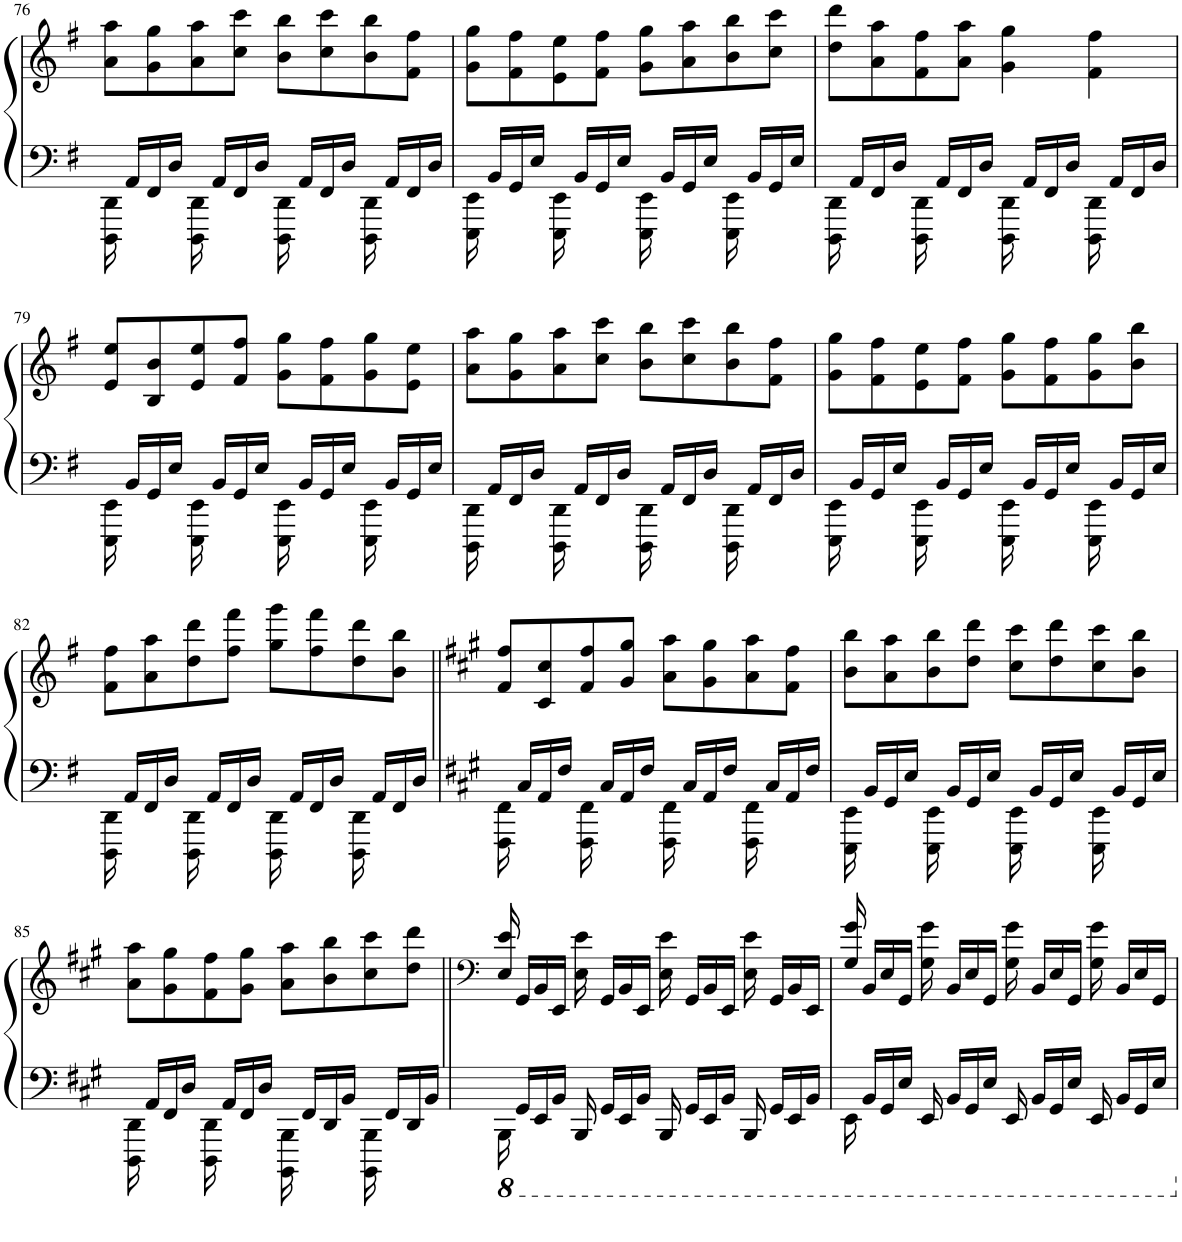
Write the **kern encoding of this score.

**kern	**kern
*part1	*part1
*staff2	*staff1
*I"Piano	*
*I'Pno.	*
!!LO:PB:g=z
*clefF4	*clefG2
*k[f#]	*k[f#]
*M4/4	*M4/4
=76	=76
16DDD\ 16DD\	8a\ 8aa\L
16AA/LL	.
16FF#/	8g\ 8gg\
16D/JJ	.
16DDD\ 16DD\	8a\ 8aa\
16AA/LL	.
16FF#/	8cc\ 8ccc\J
16D/JJ	.
16DDD\ 16DD\	8b\ 8bb\L
16AA/LL	.
16FF#/	8cc\ 8ccc\
16D/JJ	.
16DDD\ 16DD\	8b\ 8bb\
16AA/LL	.
16FF#/	8f#\ 8ff#\J
16D/JJ	.
=77	=77
16EEE\ 16EE\	8g\ 8gg\L
16BB/LL	.
16GG/	8f#\ 8ff#\
16E/JJ	.
16EEE\ 16EE\	8e\ 8ee\
16BB/LL	.
16GG/	8f#\ 8ff#\J
16E/JJ	.
16EEE\ 16EE\	8g\ 8gg\L
16BB/LL	.
16GG/	8a\ 8aa\
16E/JJ	.
16EEE\ 16EE\	8b\ 8bb\
16BB/LL	.
16GG/	8cc\ 8ccc\J
16E/JJ	.
=78	=78
16DDD\ 16DD\	8dd\ 8ddd\L
16AA/LL	.
16FF#/	8a\ 8aa\
16D/JJ	.
16DDD\ 16DD\	8f#\ 8ff#\
16AA/LL	.
16FF#/	8a\ 8aa\J
16D/JJ	.
16DDD\ 16DD\	4g\ 4gg\
16AA/LL	.
16FF#/	.
16D/JJ	.
16DDD\ 16DD\	4f#\ 4ff#\
16AA/LL	.
16FF#/	.
16D/JJ	.
!!LO:LB:g=z
=79	=79
16EEE\ 16EE\	8e/ 8ee/L
16BB/LL	.
16GG/	8B/ 8b/
16E/JJ	.
16EEE\ 16EE\	8e/ 8ee/
16BB/LL	.
16GG/	8f#/ 8ff#/J
16E/JJ	.
16EEE\ 16EE\	8g\ 8gg\L
16BB/LL	.
16GG/	8f#\ 8ff#\
16E/JJ	.
16EEE\ 16EE\	8g\ 8gg\
16BB/LL	.
16GG/	8e\ 8ee\J
16E/JJ	.
=80	=80
16DDD\ 16DD\	8a\ 8aa\L
16AA/LL	.
16FF#/	8g\ 8gg\
16D/JJ	.
16DDD\ 16DD\	8a\ 8aa\
16AA/LL	.
16FF#/	8cc\ 8ccc\J
16D/JJ	.
16DDD\ 16DD\	8b\ 8bb\L
16AA/LL	.
16FF#/	8cc\ 8ccc\
16D/JJ	.
16DDD\ 16DD\	8b\ 8bb\
16AA/LL	.
16FF#/	8f#\ 8ff#\J
16D/JJ	.
=81	=81
16EEE\ 16EE\	8g\ 8gg\L
16BB/LL	.
16GG/	8f#\ 8ff#\
16E/JJ	.
16EEE\ 16EE\	8e\ 8ee\
16BB/LL	.
16GG/	8f#\ 8ff#\J
16E/JJ	.
16EEE\ 16EE\	8g\ 8gg\L
16BB/LL	.
16GG/	8f#\ 8ff#\
16E/JJ	.
16EEE\ 16EE\	8g\ 8gg\
16BB/LL	.
16GG/	8b\ 8bb\J
16E/JJ	.
!!LO:LB:g=z
=82	=82
16DDD\ 16DD\	8f#\ 8ff#\L
16AA/LL	.
16FF#/	8a\ 8aa\
16D/JJ	.
16DDD\ 16DD\	8dd\ 8ddd\
16AA/LL	.
16FF#/	8ff#\ 8fff#\J
16D/JJ	.
16DDD\ 16DD\	8gg\ 8ggg\L
16AA/LL	.
16FF#/	8ff#\ 8fff#\
16D/JJ	.
16DDD\ 16DD\	8dd\ 8ddd\
16AA/LL	.
16FF#/	8b\ 8bb\J
16D/JJ	.
=83||	=83||
*k[f#c#g#]	*k[f#c#g#]
16FFF#\ 16FF#\	8f#/ 8ff#/L
16C#/LL	.
16AA/	8c#/ 8cc#/
16F#/JJ	.
16FFF#\ 16FF#\	8f#/ 8ff#/
16C#/LL	.
16AA/	8g#/ 8gg#/J
16F#/JJ	.
16FFF#\ 16FF#\	8a\ 8aa\L
16C#/LL	.
16AA/	8g#\ 8gg#\
16F#/JJ	.
16FFF#\ 16FF#\	8a\ 8aa\
16C#/LL	.
16AA/	8f#\ 8ff#\J
16F#/JJ	.
=84	=84
16EEE\ 16EE\	8b\ 8bb\L
16BB/LL	.
16GG#/	8a\ 8aa\
16E/JJ	.
16EEE\ 16EE\	8b\ 8bb\
16BB/LL	.
16GG#/	8dd\ 8ddd\J
16E/JJ	.
16EEE\ 16EE\	8cc#\ 8ccc#\L
16BB/LL	.
16GG#/	8dd\ 8ddd\
16E/JJ	.
16EEE\ 16EE\	8cc#\ 8ccc#\
16BB/LL	.
16GG#/	8b\ 8bb\J
16E/JJ	.
!!LO:LB:g=z
=85	=85
16DDD\ 16DD\	8a\ 8aa\L
16AA/LL	.
16FF#/	8g#\ 8gg#\
16D/JJ	.
16DDD\ 16DD\	8f#\ 8ff#\
16AA/LL	.
16FF#/	8g#\ 8gg#\J
16D/JJ	.
16BBBB\ 16BBB\	8a\ 8aa\L
16FF#/LL	.
16DD/	8b\ 8bb\
16BB/JJ	.
16BBBB\ 16BBB\	8cc#\ 8ccc#\
16FF#/LL	.
16DD/	8dd\ 8ddd\J
16BB/JJ	.
=86||	=86||
*	*clefF4
*8ba	*
16BBBB\	16E/ 16e/
16GGG#/LL	16GG#/LL
16EEE/	16BB/
16BBB/JJ	16EE/JJ
16BBBB/	16E\ 16e\
16GGG#/LL	16GG#/LL
16EEE/	16BB/
16BBB/JJ	16EE/JJ
16BBBB/	16E\ 16e\
16GGG#/LL	16GG#/LL
16EEE/	16BB/
16BBB/JJ	16EE/JJ
16BBBB/	16E\ 16e\
16GGG#/LL	16GG#/LL
16EEE/	16BB/
16BBB/JJ	16EE/JJ
=87	=87
16EEE\	16G#/ 16g#/
16BBB/LL	16BB/LL
16GGG#/	16E/
16EE/JJ	16GG#/JJ
16EEE/	16G#\ 16g#\
16BBB/LL	16BB/LL
16GGG#/	16E/
16EE/JJ	16GG#/JJ
16EEE/	16G#\ 16g#\
16BBB/LL	16BB/LL
16GGG#/	16E/
16EE/JJ	16GG#/JJ
16EEE/	16G#\ 16g#\
16BBB/LL	16BB/LL
16GGG#/	16E/
16EE/JJ	16GG#/JJ
*X8ba	*
=	=
*-	*-
